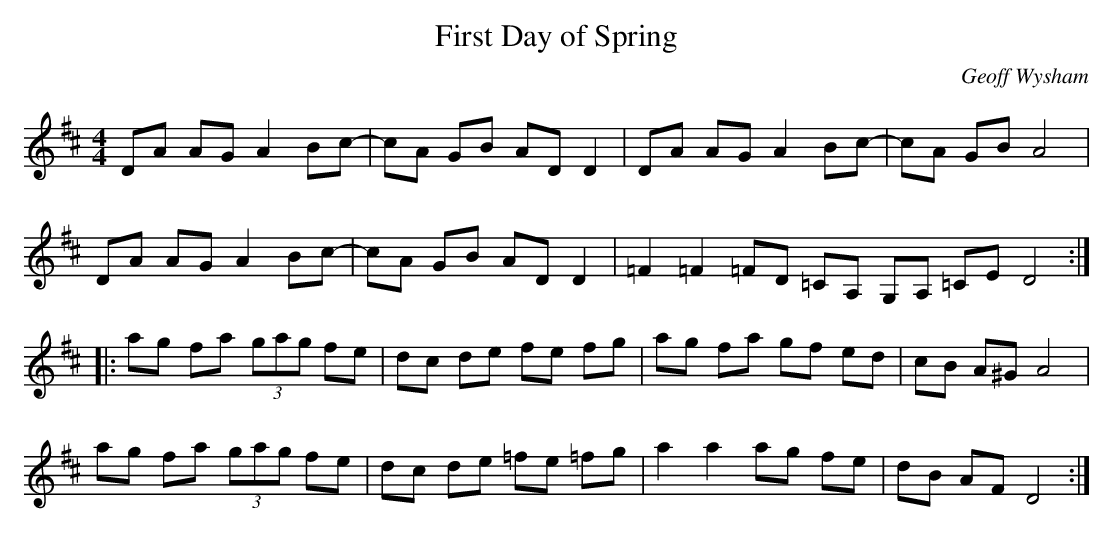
X:1
T:First Day of Spring
M:4/4
L:1/8
C:Geoff Wysham
K:D
DA AG A2 Bc-|cA GB AD D2|DA AG A2 Bc-|cA GB A4|
DA AG A2 Bc-|cA GB AD D2|=F2 =F2 =FD =CA, G,A, =CE D4:|
|:ag fa (3gag fe|dc de fe fg|ag fa gf ed|cB A^G A4|
ag fa (3gag fe|dc de =fe =fg|a2 a2 ag fe|dB AF D4:|
